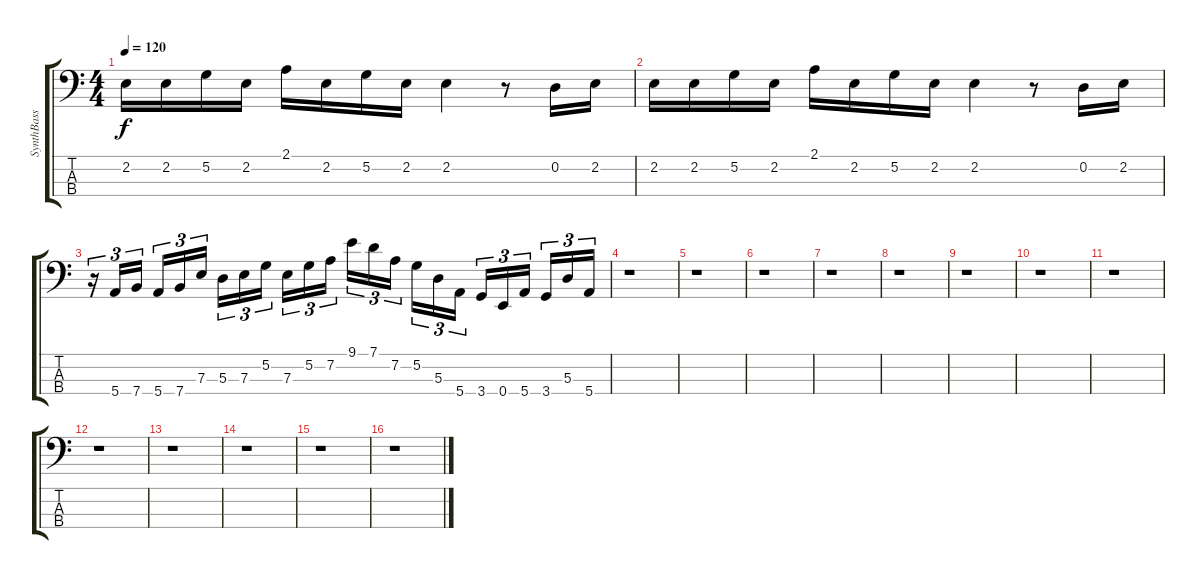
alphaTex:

\track ("SynthBass" "SynthBass") {instrument synthbass1}
\staff {score tabs}
\tuning (G2 D2 A1 E1) {hide}
\ts (4 4)
\tempo 120
\clef f4
\ks c
2.2.16{dy f} 2.2.16 5.2.16 2.2.16 2.1.16 2.2.16 5.2.16 2.2.16 2.2.4 r.8 0.2.16 2.2.16 |
2.2.16 2.2.16 5.2.16 2.2.16 2.1.16 2.2.16 5.2.16 2.2.16 2.2.4 r.8 0.2.16 2.2.16 |
r.16{tu (3 2)} 5.4.16{tu (3 2)} 7.4.16{tu (3 2)} 5.4.16{tu (3 2)} 7.4.16{tu (3 2)} 7.3.16{tu (3 2)} 5.3.16{tu (3 2)} 7.3.16{tu (3 2)} 5.2.16{tu (3 2)} 7.3.16{tu (3 2)} 5.2.16{tu (3 2)} 7.2.16{tu (3 2)} 9.1.16{tu (3 2)} 7.1.16{tu (3 2)} 7.2.16{tu (3 2)} 5.2.16{tu (3 2)} 5.3.16{tu (3 2)} 5.4.16{tu (3 2)} 3.4.16{tu (3 2)} 0.4.16{tu (3 2)} 5.4.16{tu (3 2)} 3.4.16{tu (3 2)} 5.3.16{tu (3 2)} 5.4.16{tu (3 2)} |
r.1 |
r.1 |
r.1 |
r.1 |
r.1 |
r.1 |
r.1 |
r.1 |
r.1 |
r.1 |
r.1 |
r.1 |
r.1
